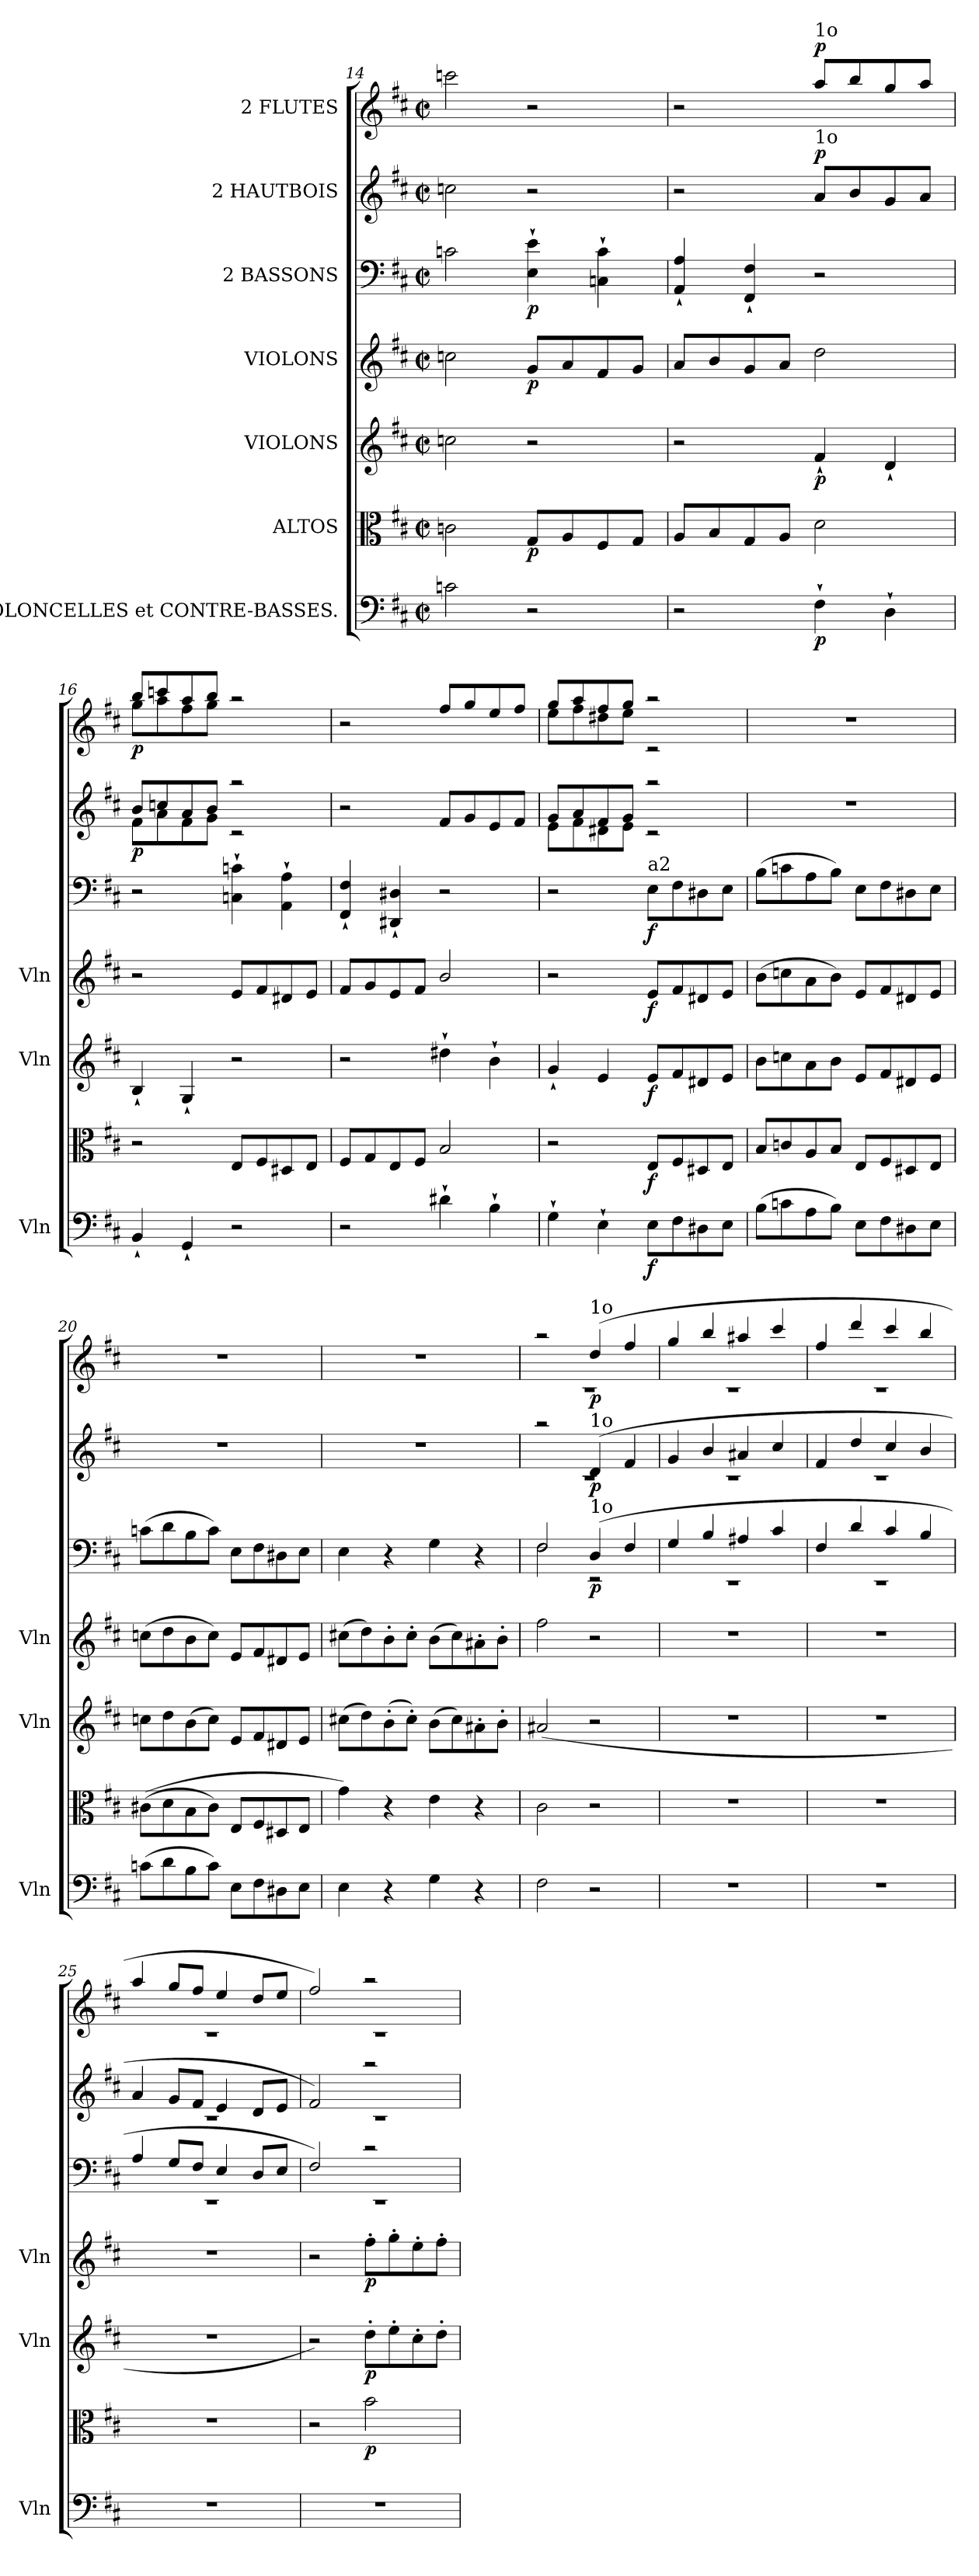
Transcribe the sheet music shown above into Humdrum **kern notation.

**kern	**dynam	**kern	**dynam	**kern	**dynam	**kern	**dynam	**kern	**dynam	**kern	**dynam	**kern	**dynam
*part7	*part7	*part6	*part6	*part5	*part5	*part4	*part4	*part3	*part3	*part2	*part2	*part1	*part1
*staff7	*staff7	*staff6	*staff6	*staff5	*staff5	*staff4	*staff4	*staff3	*staff3	*staff2	*staff2	*staff1	*staff1
*I"VIOLONCELLES et CONTRE-BASSES.	*	*I"ALTOS	*	*I"VIOLONS	*	*I"VIOLONS	*	*I"2 BASSONS	*	*I"2 HAUTBOIS	*	*I"2 FLUTES	*
*I'Vln	*	*	*	*I'Vln	*	*I'Vln	*	*	*	*	*	*	*
*clefF4	*	*clefC3	*	*clefG2	*	*clefG2	*	*clefF4	*	*clefG2	*	*clefG2	*
*k[f#c#]	*	*k[f#c#]	*	*k[f#c#]	*	*k[f#c#]	*	*k[f#c#]	*	*k[f#c#]	*	*k[f#c#]	*
*D:	*	*D:	*	*D:	*	*D:	*	*D:	*	*D:	*	*D:	*
*M2/2	*	*M2/2	*	*M2/2	*	*M2/2	*	*M2/2	*	*M2/2	*	*M2/2	*
*met(c|)	*	*met(c|)	*	*met(c|)	*	*met(c|)	*	*met(c|)	*	*met(c|)	*	*met(c|)	*
=14	=14	=14	=14	=14	=14	=14	=14	=14	=14	=14	=14	=14	=14
2cn\	.	2cn\	.	2ccn\	.	2ccn\	.	2cn\	.	2ccn\	.	2cccn\	.
!	!	!	!LO:DY:b	!	!	!	!LO:DY:b	!	!LO:DY:b	!	!	!	!
2r	.	8G/L	p	2r	.	8g/L	p	4E\`> 4e\`>	p	2r	.	2r	.
.	.	8A/	.	.	.	8a/	.	.	.	.	.	.	.
.	.	8F#/	.	.	.	8f#/	.	4Cn\`> 4c\`>	.	.	.	.	.
.	.	8G/J	.	.	.	8g/J	.	.	.	.	.	.	.
!!LO:PB:g=z
=15	=15	=15	=15	=15	=15	=15	=15	=15	=15	=15	=15	=15	=15
2r	.	8A/L	.	2r	.	8a/L	.	4AA/`< 4A/`<	.	2r	.	2r	.
.	.	8B/	.	.	.	8b/	.	.	.	.	.	.	.
.	.	8G/	.	.	.	8g/	.	4FF#/`< 4F#/`<	.	.	.	.	.
.	.	8A/J	.	.	.	8a/J	.	.	.	.	.	.	.
!	!	!	!	!	!	!	!	!	!	!	!	!LO:TX:a:t=1o	!
!	!	!	!	!	!	!	!	!	!	!LO:TX:a:t=1o	!	!	!
!	!LO:DY:b	!	!	!	!LO:DY:b	!	!	!	!	!	!LO:DY:a	!	!LO:DY:a
4F#`>\	p	2d\	.	4f#`</	p	2dd\	.	2r	.	8a/L	p	8aa/L	p
.	.	.	.	.	.	.	.	.	.	8b/	.	8bb/	.
4D`>\	.	.	.	4d`</	.	.	.	.	.	8g/	.	8gg/	.
.	.	.	.	.	.	.	.	.	.	8a/J	.	8aa/J	.
=16	=16	=16	=16	=16	=16	=16	=16	=16	=16	=16	=16	=16	=16
*	*	*	*	*	*	*	*	*	*	*^	*	*^	*
!	!	!	!	!	!	!	!	!	!	!	!	!LO:DY:b	!	!	!LO:DY:b
4BB`</	.	2r	.	4B`</	.	2r	.	2r	.	8b/L	8f#\L	p	8bb/L	8gg\L	p
.	.	.	.	.	.	.	.	.	.	8ccn/	8a\	.	8cccn/	8aa\	.
4GG`</	.	.	.	4G`</	.	.	.	.	.	8a/	8f#\	.	8aa/	8ff#\	.
.	.	.	.	.	.	.	.	.	.	8b/J	8g\J	.	8bb/J	8gg\J	.
2r	.	8E/L	.	2r	.	8e/L	.	4Cn\`> 4cn\`>	.	2raa	2rc	.	2raa	2ryy	.
.	.	8F#/	.	.	.	8f#/	.	.	.	.	.	.	.	.	.
.	.	8D#X/	.	.	.	8d#X/	.	4AA\`> 4A\`>	.	.	.	.	.	.	.
.	.	8E/J	.	.	.	8e/J	.	.	.	.	.	.	.	.	.
*	*	*	*	*	*	*	*	*	*	*v	*v	*	*	*	*
*	*	*	*	*	*	*	*	*	*	*	*	*v	*v	*
=17	=17	=17	=17	=17	=17	=17	=17	=17	=17	=17	=17	=17	=17
2r	.	8F#/L	.	2r	.	8f#/L	.	4FF#/`< 4F#/`<	.	2r	.	2r	.
.	.	8G/	.	.	.	8g/	.	.	.	.	.	.	.
.	.	8E/	.	.	.	8e/	.	4DD#X/`< 4D#X/`<	.	.	.	.	.
.	.	8F#/J	.	.	.	8f#/J	.	.	.	.	.	.	.
4d#X`>\	.	2B/	.	4dd#X`>\	.	2b/	.	2r	.	8f#/L	.	8ff#/L	.
.	.	.	.	.	.	.	.	.	.	8g/	.	8gg/	.
4B`>\	.	.	.	4b`>\	.	.	.	.	.	8e/	.	8ee/	.
.	.	.	.	.	.	.	.	.	.	8f#/J	.	8ff#/J	.
=18	=18	=18	=18	=18	=18	=18	=18	=18	=18	=18	=18	=18	=18
*	*	*	*	*	*	*	*	*	*	*^	*	*^	*
4G`>\	.	2r	.	4g`</	.	2r	.	2r	.	8g/L	8e\L	.	8gg/L	8ee\L	.
.	.	.	.	.	.	.	.	.	.	8a/	8f#\	.	8aa/	8ff#\	.
4E`>\	.	.	.	4e/	.	.	.	.	.	8f#/	8d#X\	.	8ff#/	8dd#X\	.
.	.	.	.	.	.	.	.	.	.	8g/J	8e\J	.	8gg/J	8ee\J	.
!	!	!	!	!	!	!	!	!LO:TX:a:t=a2	!	!	!	!	!	!	!
!	!LO:DY:b	!	!LO:DY:b	!	!LO:DY:b	!	!LO:DY:b	!	!LO:DY:b	!	!	!	!	!	!
8E\L	f	8E/L	f	8e/L	f	8e/L	f	8E\L	f	2raa	2rc	.	2raa	2rc	.
8F#\	.	8F#/	.	8f#/	.	8f#/	.	8F#\	.	.	.	.	.	.	.
8D#X\	.	8D#X/	.	8d#X/	.	8d#X/	.	8D#X\	.	.	.	.	.	.	.
8E\J	.	8E/J	.	8e/J	.	8e/J	.	8E\J	.	.	.	.	.	.	.
*	*	*	*	*	*	*	*	*	*	*v	*v	*	*	*	*
*	*	*	*	*	*	*	*	*	*	*	*	*v	*v	*
=19	=19	=19	=19	=19	=19	=19	=19	=19	=19	=19	=19	=19	=19
(>8B\L	.	8B/L	.	8b\L	.	(>8b\L	.	(>8B\L	.	1r	.	1r	.
8cn\	.	8cn/	.	8ccn\	.	8ccn\	.	8cn\	.	.	.	.	.
8A\	.	8A/	.	8a\	.	8a\	.	8A\	.	.	.	.	.
8B\J)	.	8B/J	.	8b\J	.	8b\J)	.	8B\J)	.	.	.	.	.
8E\L	.	8E/L	.	8e/L	.	8e/L	.	8E\L	.	.	.	.	.
8F#\	.	8F#/	.	8f#/	.	8f#/	.	8F#\	.	.	.	.	.
8D#X\	.	8D#X/	.	8d#X/	.	8d#X/	.	8D#X\	.	.	.	.	.
8E\J	.	8E/J	.	8e/J	.	8e/J	.	8E\J	.	.	.	.	.
=20	=20	=20	=20	=20	=20	=20	=20	=20	=20	=20	=20	=20	=20
(>8cn\L	.	(>(>8c#X\L	.	(>8ccn\L	.	(>8ccn\L	.	(>8cn\L	.	1r	.	1r	.
8d\	.	8d\	.	8dd\	.	8dd\	.	8d\	.	.	.	.	.
8B\	.	8B\	.	(8b\	.	8b\	.	8B\	.	.	.	.	.
8c\J)	.	8c#\J)	.	(>8cc\J)	.	8cc\J)	.	8c\J)	.	.	.	.	.
8E\L	.	8E/L	.	8e/L	.	8e/L	.	8E\L	.	.	.	.	.
8F#\	.	8F#/	.	8f#/	.	8f#/	.	8F#\	.	.	.	.	.
8D#X\	.	8D#X/	.	8d#X/	.	8d#X/	.	8D#X\	.	.	.	.	.
8E\J	.	8E/J	.	8e/J	.	8e/J	.	8E\J	.	.	.	.	.
!!LO:LB:g=z
=21	=21	=21	=21	=21	=21	=21	=21	=21	=21	=21	=21	=21	=21
4E\	.	4g\)	.	(>8cc#X\L	.	(>8cc#X\L	.	4E\	.	1r	.	1r	.
.	.	.	.	8dd\)	.	8dd\)	.	.	.	.	.	.	.
4r	.	4r	.	(8b'>\	.	8b'>\	.	4r	.	.	.	.	.
.	.	.	.	8cc#'>\J)	.	8cc#'>\J	.	.	.	.	.	.	.
4G\	.	4e\	.	(>8b\L	.	(>8b\L	.	4G\	.	.	.	.	.
.	.	.	.	8cc#\)	.	8cc#\)	.	.	.	.	.	.	.
4r	.	4r	.	8a#X'>\	.	8a#X'>\	.	4r	.	.	.	.	.
.	.	.	.	8b'>\J	.	8b'>\J	.	.	.	.	.	.	.
=22	=22	=22	=22	=22	=22	=22	=22	=22	=22	=22	=22	=22	=22
*	*	*	*	*	*	*	*	*^	*	*^	*	*^	*
2F#\	.	2c#\	.	(<2a#X/	.	2ff#\	.	2F#/	2F#\	.	2raa	1rc	.	2raa	1rc	.
!	!	!	!	!	!	!	!	!	!	!	!	!	!	!LO:TX:a:t=1o	!	!
!	!	!	!	!	!	!	!	!	!	!	!LO:TX:a:t=1o	!	!	!	!	!
!	!	!	!	!	!	!	!	!LO:TX:a:t=1o	!	!	!	!	!	!	!	!
!	!	!	!	!	!	!	!	!	!	!LO:DY:b	!	!	!LO:DY:b	!	!	!LO:DY:b
2r	.	2r	.	2r	.	2r	.	(4D/	2rEE	p	(4d/	.	p	(4dd/	.	p
.	.	.	.	.	.	.	.	4F#/	.	.	4f#/	.	.	4ff#/	.	.
=23	=23	=23	=23	=23	=23	=23	=23	=23	=23	=23	=23	=23	=23	=23	=23	=23
1r	.	1r	.	1r	.	1r	.	4G/	1rEE	.	4g/	1rc	.	4gg/	1rc	.
.	.	.	.	.	.	.	.	4B/	.	.	4b/	.	.	4bb/	.	.
.	.	.	.	.	.	.	.	4A#X/	.	.	4a#X/	.	.	4aa#X/	.	.
.	.	.	.	.	.	.	.	4c#/	.	.	4cc#/	.	.	4ccc#/	.	.
=24	=24	=24	=24	=24	=24	=24	=24	=24	=24	=24	=24	=24	=24	=24	=24	=24
1r	.	1r	.	1r	.	1r	.	4F#/	1rEE	.	4f#/	1rc	.	4ff#/	1rc	.
.	.	.	.	.	.	.	.	4d/	.	.	4dd/	.	.	4ddd/	.	.
.	.	.	.	.	.	.	.	4c#/	.	.	4cc#/	.	.	4ccc#/	.	.
.	.	.	.	.	.	.	.	4B/	.	.	4b/	.	.	4bb/	.	.
=25	=25	=25	=25	=25	=25	=25	=25	=25	=25	=25	=25	=25	=25	=25	=25	=25
1r	.	1r	.	1r	.	1r	.	4A/	1rEE	.	4a/	1rc	.	4aa/	1rc	.
.	.	.	.	.	.	.	.	8G/L	.	.	8g/L	.	.	8gg/L	.	.
.	.	.	.	.	.	.	.	8F#/J	.	.	8f#/J	.	.	8ff#/J	.	.
.	.	.	.	.	.	.	.	4E/	.	.	4e/	.	.	4ee/	.	.
.	.	.	.	.	.	.	.	8D/L	.	.	8d/L	.	.	8dd/L	.	.
.	.	.	.	.	.	.	.	8E/J	.	.	8e/J	.	.	8ee/J	.	.
=26	=26	=26	=26	=26	=26	=26	=26	=26	=26	=26	=26	=26	=26	=26	=26	=26
1r	.	2r	.	2r)	.	2r	.	2F#/)	1rEE	.	2f#/)	1rc	.	2ff#/)	1rc	.
!	!	!	!LO:DY:b	!	!LO:DY:b	!	!LO:DY:b	!	!	!	!	!	!	!	!	!
.	.	2b\	p	8dd'>\L	p	8ff#'>\L	p	2rc	.	.	2raa	.	.	2raa	.	.
.	.	.	.	8ee'>\	.	8gg'>\	.	.	.	.	.	.	.	.	.	.
.	.	.	.	8cc#'>\	.	8ee'>\	.	.	.	.	.	.	.	.	.	.
.	.	.	.	8dd'>\J	.	8ff#'>\J	.	.	.	.	.	.	.	.	.	.
*	*	*	*	*	*	*	*	*v	*v	*	*	*	*	*v	*v	*
*	*	*	*	*	*	*	*	*	*	*v	*v	*	*	*
=	=	=	=	=	=	=	=	=	=	=	=	=	=
*-	*-	*-	*-	*-	*-	*-	*-	*-	*-	*-	*-	*-	*-
